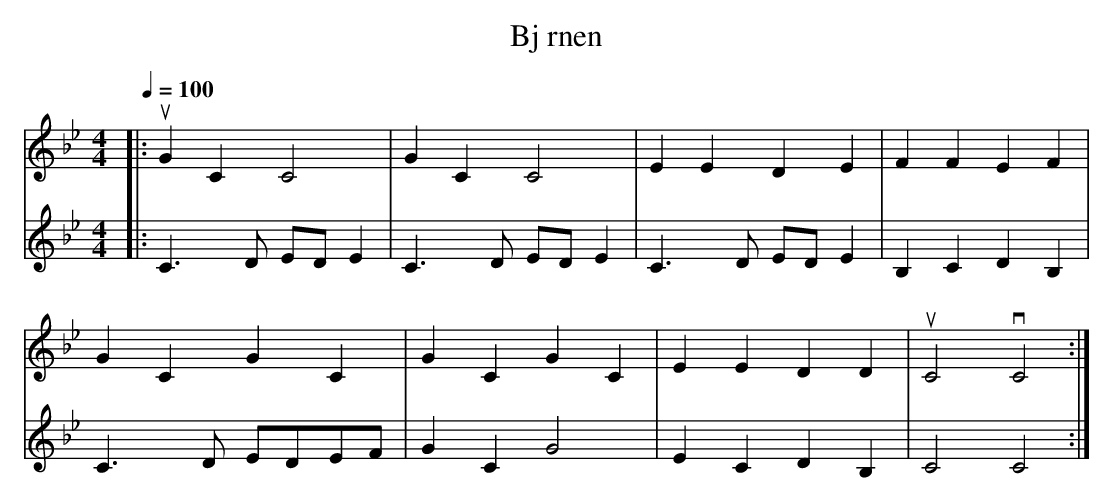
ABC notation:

X:1
T: Bj rnen
M: 4/4
L: 1/4
Q: 100
K: Bb
[V:1] [|: uGC C2 | GC C2 | EE DE | FF EF |
[V:2] [|: C3/2D/2 E/2D/2 E | C3/2D/2 E/2D/2 E | C3/2D/2 E/2D/2 E | B,C DB, |
[V:1] GC GC | GC GC | EE DD | uC2 vC2 :|]
[V:2] C3/2D/2 E/2D/2E/2F/2 | GC G2 | EC DB, | C2 C2 :|]
